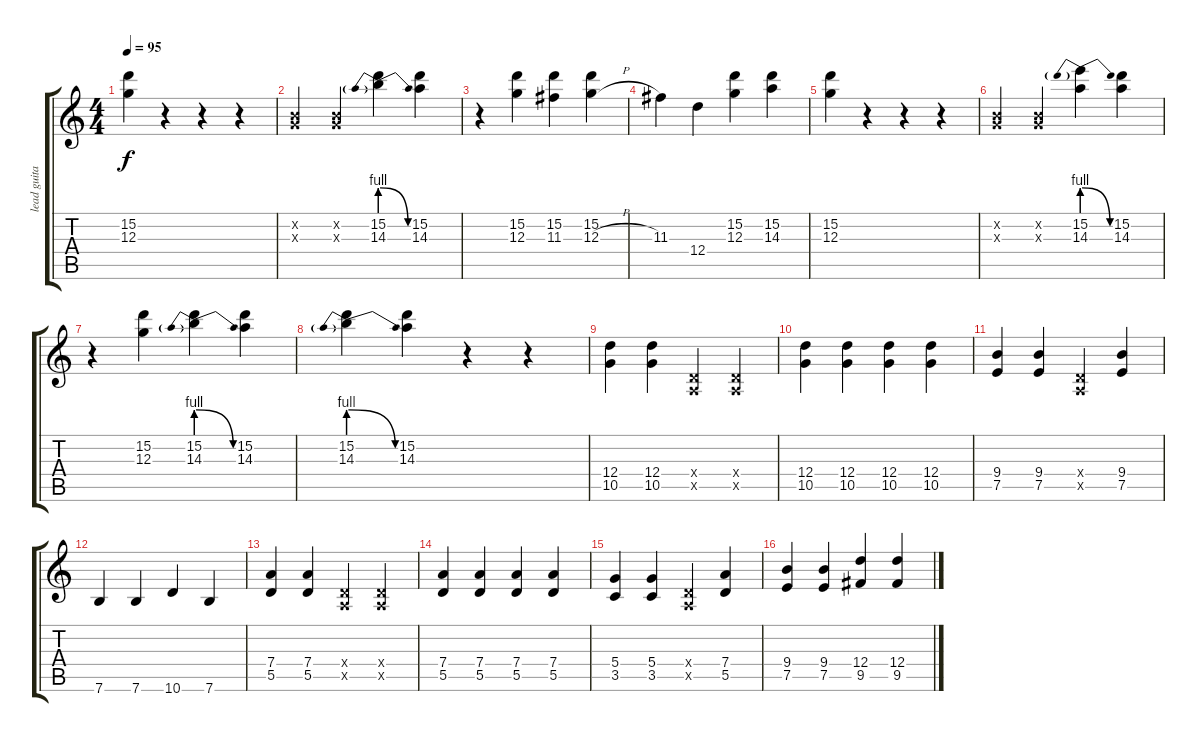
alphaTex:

\track ("lead guitar" "lead guita") {instrument acousticguitarsteel}
\staff {score tabs}
\tuning (E4 B3 G3 D3 A2 E2) {hide}
\ts (4 4)
\tempo 95
\clef g2
\ks c
(15.2 12.3).4{dy f} r.4 r.4 r.4 |
(0.2{x} 0.3{x}).4 (0.2{x} 0.3{x}).4 (15.2 14.3{be (prebendrelease 0 4 60 0)}).4 (15.2 14.3).4 |
r.4 (15.2 12.3).4 (15.2 11.3).4 (15.2 12.3{h}).4 |
11.3.4 12.4.4 (15.2 12.3).4 (15.2 14.3).4 |
(15.2 12.3).4 r.4 r.4 r.4 |
(0.2{x} 0.3{x}).4 (0.2{x} 0.3{x}).4 (15.2{be (prebendrelease 0 4 60 0)} 14.3).4 (15.2 14.3).4 |
r.4 (15.2 12.3).4 (15.2 14.3{be (prebendrelease 0 4 60 0)}).4 (15.2 14.3).4 |
(15.2 14.3{be (prebendrelease 0 4 60 0)}).4 (15.2 14.3).4 r.4 r.4 |
(12.4 10.5).4 (12.4 10.5).4 (0.4{x} 0.5{x}).4 (0.4{x} 0.5{x}).4 |
(12.4 10.5).4 (12.4 10.5).4 (12.4 10.5).4 (12.4 10.5).4 |
(9.4 7.5).4 (9.4 7.5).4 (0.4{x} 0.5{x}).4 (9.4 7.5).4 |
7.6.4 7.6.4 10.6.4 7.6.4 |
(7.4 5.5).4 (7.4 5.5).4 (0.4{x} 0.5{x}).4 (0.4{x} 0.5{x}).4 |
(7.4 5.5).4 (7.4 5.5).4 (7.4 5.5).4 (7.4 5.5).4 |
(5.4 3.5).4 (5.4 3.5).4 (0.4{x} 0.5{x}).4 (7.4 5.5).4 |
(9.4 7.5).4 (9.4 7.5).4 (12.4 9.5).4 (12.4 9.5).4
